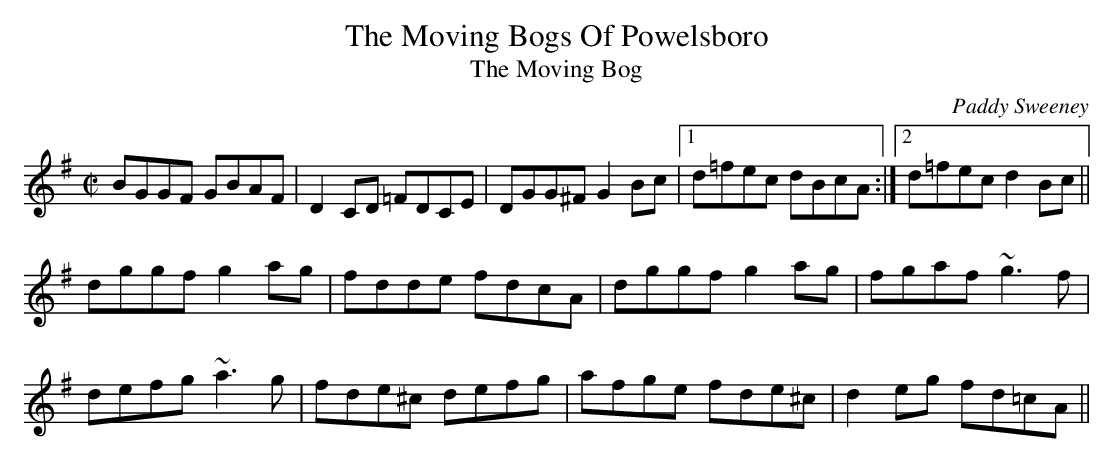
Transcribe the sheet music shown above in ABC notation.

X:1
T:Moving Bogs Of Powelsboro, The
T:Moving Bog, The
C:Paddy Sweeney
M:C|
L:1/8
K:G
BGGF GBAF | D2CD =FDCE | DGG^F G2Bc |1 d=fec dBcA :|2 d=fec d2Bc ||
dggf g2ag | fdde fdcA | dggf g2ag | fgaf ~g3f |
defg ~a3g | fde^c defg | afge fde^c | d2eg fd=cA ||
